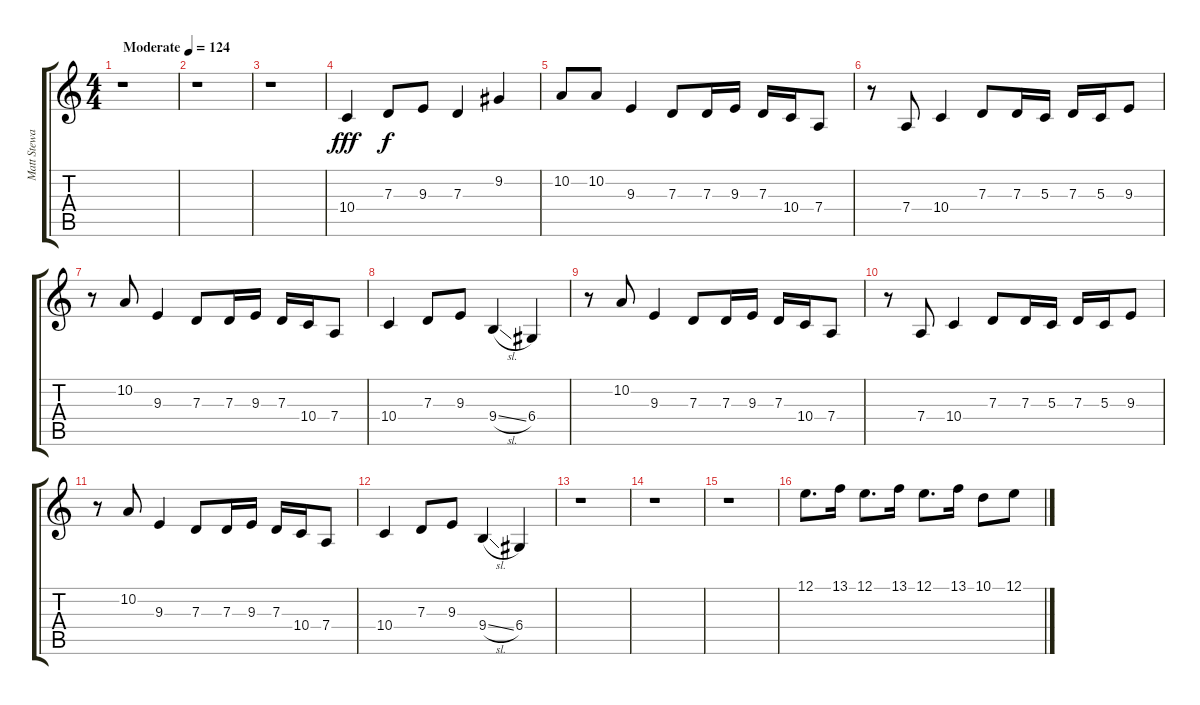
\track ("Matt Stewart" "Matt Stewa") {instrument trumpet}
\staff {score tabs}
\tuning (E4 B3 G3 D3 A2 E2) {hide}
\ts (4 4)
\section ("" "")
\tempo (124 "Moderate")
\clef g2
\ks c
r.1{dy fff instrument trumpet} |
r.1 |
r.1 |
10.4.4 7.3.8{dy f} 9.3.8 7.3.4 9.2.4 |
10.2.8 10.2.8 9.3.4 7.3.8 7.3.16 9.3.16 7.3.16 10.4.16 7.4.8 |
r.8 7.4.8 10.4.4 7.3.8 7.3.16 5.3.16 7.3.16 5.3.16 9.3.8 |
r.8 10.2.8 9.3.4 7.3.8 7.3.16 9.3.16 7.3.16 10.4.16 7.4.8 |
10.4.4 7.3.8 9.3.8 9.4{sl}.4 6.4.4 |
r.8 10.2.8 9.3.4 7.3.8 7.3.16 9.3.16 7.3.16 10.4.16 7.4.8 |
r.8 7.4.8 10.4.4 7.3.8 7.3.16 5.3.16 7.3.16 5.3.16 9.3.8 |
r.8 10.2.8 9.3.4 7.3.8 7.3.16 9.3.16 7.3.16 10.4.16 7.4.8 |
10.4.4 7.3.8 9.3.8 9.4{sl}.4 6.4.4 |
r.1 |
r.1 |
r.1 |
12.1.8{d} 13.1.16 12.1.8{d} 13.1.16 12.1.8{d} 13.1.16 10.1.8 12.1.8
